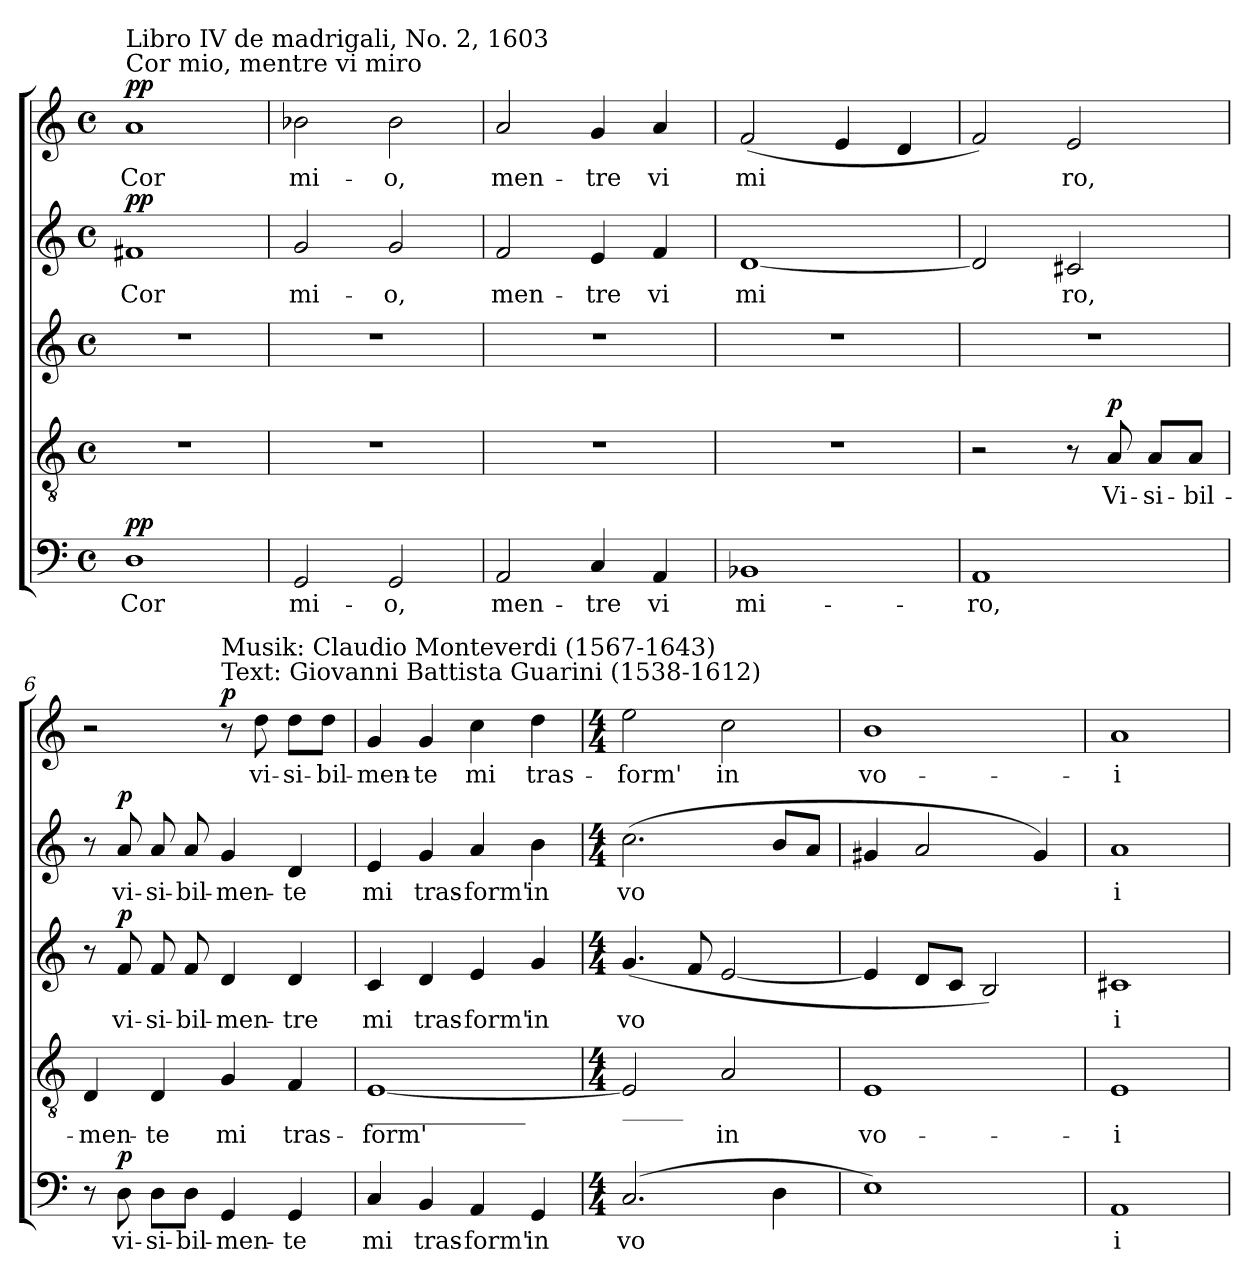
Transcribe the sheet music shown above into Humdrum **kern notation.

**kern	**text	**dynam	**kern	**text	**dynam	**kern	**text	**dynam	**kern	**text	**dynam	**kern	**text	**dynam
*part5	*part5	*part5	*part4	*part4	*part4	*part3	*part3	*part3	*part2	*part2	*part2	*part1	*part1	*part1
*staff5	*staff5	*staff5	*staff4	*staff4	*staff4	*staff3	*staff3	*staff3	*staff2	*staff2	*staff2	*staff1	*staff1	*staff1
*clefF4	*	*	*clefGv2	*	*	*clefG2	*	*	*clefG2	*	*	*clefG2	*	*
*k[]	*	*	*k[]	*	*	*k[]	*	*	*k[]	*	*	*k[]	*	*
*C:	*	*	*C:	*	*	*C:	*	*	*C:	*	*	*C:	*	*
*M4/4	*	*	*M4/4	*	*	*M4/4	*	*	*M4/4	*	*	*M4/4	*	*
*met(c)	*	*	*met(c)	*	*	*met(c)	*	*	*met(c)	*	*	*met(c)	*	*
=1	=1	=1	=1	=1	=1	=1	=1	=1	=1	=1	=1	=1	=1	=1
!	!	!	!	!	!	!	!	!	!	!	!	!LO:TX:a:t=Cor mio, mentre vi miro	!	!
!	!	!	!	!	!	!	!	!	!	!	!	!LO:TX:a:t=Libro IV de madrigali, No. 2, 1603	!	!
!	!LO:LY:b	!LO:DY:a	!	!	!	!	!	!	!	!LO:LY:b	!LO:DY:a	!	!LO:LY:b	!LO:DY:a
1D	Cor	pp	1r	.	.	1r	.	.	1f#X	Cor	pp	1a	Cor	pp
=2	=2	=2	=2	=2	=2	=2	=2	=2	=2	=2	=2	=2	=2	=2
!	!LO:LY:b	!	!	!	!	!	!	!	!	!LO:LY:b	!	!	!LO:LY:b	!
2GG/	mi-	.	1r	.	.	1r	.	.	2g/	mi-	.	2b-X\	mi-	.
!	!LO:LY:b	!	!	!	!	!	!	!	!	!LO:LY:b	!	!	!LO:LY:b	!
2GG/	-o,	.	.	.	.	.	.	.	2g/	-o,	.	2b-\	-o,	.
=3	=3	=3	=3	=3	=3	=3	=3	=3	=3	=3	=3	=3	=3	=3
!	!LO:LY:b	!	!	!	!	!	!	!	!	!LO:LY:b	!	!	!LO:LY:b	!
2AA/	men-	.	1r	.	.	1r	.	.	2f/	men-	.	2a/	men-	.
!	!LO:LY:b	!	!	!	!	!	!	!	!	!LO:LY:b	!	!	!LO:LY:b	!
4C/	-tre	.	.	.	.	.	.	.	4e/	-tre	.	4g/	-tre	.
!	!LO:LY:b	!	!	!	!	!	!	!	!	!LO:LY:b	!	!	!LO:LY:b	!
4AA/	vi	.	.	.	.	.	.	.	4f/	vi	.	4a/	vi	.
=4	=4	=4	=4	=4	=4	=4	=4	=4	=4	=4	=4	=4	=4	=4
!	!LO:LY:b	!	!	!	!	!	!	!	!	!LO:LY:b	!	!	!LO:LY:b	!
1BB-X	mi-	.	1r	.	.	1r	.	.	[1d	mi	.	(<2f/	mi	.
.	.	.	.	.	.	.	.	.	.	.	.	4e/	.	.
.	.	.	.	.	.	.	.	.	.	.	.	4d/	.	.
=5	=5	=5	=5	=5	=5	=5	=5	=5	=5	=5	=5	=5	=5	=5
!	!LO:LY:b	!	!	!	!	!	!	!	!	!	!	!	!	!
1AA	-ro,	.	2r	.	.	1r	.	.	2d/]	.	.	2f/)	.	.
!	!	!	!	!	!	!	!	!	!	!LO:LY:b	!	!	!LO:LY:b	!
.	.	.	8r	.	.	.	.	.	2c#X/	ro,	.	2e/	ro,	.
!	!	!	!	!LO:LY:b	!LO:DY:a	!	!	!	!	!	!	!	!	!
.	.	.	8A/	Vi-	p	.	.	.	.	.	.	.	.	.
!	!	!	!	!LO:LY:b	!	!	!	!	!	!	!	!	!	!
.	.	.	8A/L	-si-	.	.	.	.	.	.	.	.	.	.
!	!	!	!	!LO:LY:b	!	!	!	!	!	!	!	!	!	!
.	.	.	8A/J	-bil­-	.	.	.	.	.	.	.	.	.	.
=6	=6	=6	=6	=6	=6	=6	=6	=6	=6	=6	=6	=6	=6	=6
!	!	!	!	!LO:LY:b	!	!	!	!	!	!	!	!	!	!
8r	.	.	4D/	-men-	.	8r	.	.	8r	.	.	2r	.	.
!	!LO:LY:b	!LO:DY:a	!	!	!	!	!LO:LY:b	!LO:DY:a	!	!LO:LY:b	!LO:DY:a	!	!	!
8D\	vi-	p	.	.	.	8f/	vi-	p	8a/	vi-	p	.	.	.
!	!LO:LY:b	!	!	!LO:LY:b	!	!	!LO:LY:b	!	!	!LO:LY:b	!	!	!	!
8D\L	-si-	.	4D/	-te	.	8f/	-si-	.	8a/	-si-	.	.	.	.
!	!LO:LY:b	!	!	!	!	!	!LO:LY:b	!	!	!LO:LY:b	!	!	!	!
8D\J	-bil-	.	.	.	.	8f/	-bil-	.	8a/	-bil-	.	.	.	.
!	!	!	!	!	!	!	!	!	!	!	!	!LO:TX:a:t=Text&colon; Giovanni Battista Guarini (1538-1612)	!	!
!	!	!	!	!	!	!	!	!	!	!	!	!LO:TX:a:t=Musik&colon; Claudio Monteverdi (1567-1643)	!	!
!	!LO:LY:b	!	!	!LO:LY:b	!	!	!LO:LY:b	!	!	!LO:LY:b	!	!	!	!LO:DY:a
4GG/	-men-	.	4G/	mi	.	4d/	-men-	.	4g/	-men-	.	8r	.	p
!	!	!	!	!	!	!	!	!	!	!	!	!	!LO:LY:b	!
.	.	.	.	.	.	.	.	.	.	.	.	8dd\	vi-	.
!	!LO:LY:b	!	!	!LO:LY:b	!	!	!LO:LY:b	!	!	!LO:LY:b	!	!	!LO:LY:b	!
4GG/	-te	.	4F/	tras-	.	4d/	-tre	.	4d/	-te	.	8dd\L	-si-	.
!	!	!	!	!	!	!	!	!	!	!	!	!	!LO:LY:b	!
.	.	.	.	.	.	.	.	.	.	.	.	8dd\J	-bil-	.
=7	=7	=7	=7	=7	=7	=7	=7	=7	=7	=7	=7	=7	=7	=7
!	!	!	!LO:TX:b:t=_____________	!	!	!	!	!	!	!	!	!	!	!
!	!LO:LY:b	!	!	!LO:LY:b	!	!	!LO:LY:b	!	!	!LO:LY:b	!	!	!LO:LY:b	!
4C/	mi	.	[1E	-form'	.	4c/	mi	.	4e/	mi	.	4g/	-men-	.
!	!LO:LY:b	!	!	!	!	!	!LO:LY:b	!	!	!LO:LY:b	!	!	!LO:LY:b	!
4BB/	tras-	.	.	.	.	4d/	tras-	.	4g/	tras-	.	4g/	-te	.
!	!LO:LY:b	!	!	!	!	!	!LO:LY:b	!	!	!LO:LY:b	!	!	!LO:LY:b	!
4AA/	-form'	.	.	.	.	4e/	-form'	.	4a/	-form'	.	4cc\	mi	.
!	!LO:LY:b	!	!	!	!	!	!LO:LY:b	!	!	!LO:LY:b	!	!	!LO:LY:b	!
4GG/	in	.	.	.	.	4g/	in	.	4b\	in	.	4dd\	tras-	.
!!LO:LB:g=z
=8	=8	=8	=8	=8	=8	=8	=8	=8	=8	=8	=8	=8	=8	=8
*M4/4	*	*	*M4/4	*	*	*M4/4	*	*	*M4/4	*	*	*M4/4	*	*
!	!	!	!LO:TX:b:t=_____	!	!	!	!	!	!	!	!	!	!	!
!	!LO:LY:b	!	!	!	!	!	!LO:LY:b	!	!	!LO:LY:b	!	!	!LO:LY:b	!
(>2.C/	vo	.	2E/]	.	.	(<4.g/	vo	.	(<2.cc\	vo	.	2ee\	-form'	.
.	.	.	.	.	.	8f/	.	.	.	.	.	.	.	.
!	!	!	!	!LO:LY:b	!	!	!	!	!	!	!	!	!LO:LY:b	!
.	.	.	2A/	in	.	[2e/	.	.	.	.	.	2cc\	in	.
4D\	.	.	.	.	.	.	.	.	8b/L	.	.	.	.	.
.	.	.	.	.	.	.	.	.	8a/J	.	.	.	.	.
=9	=9	=9	=9	=9	=9	=9	=9	=9	=9	=9	=9	=9	=9	=9
!	!	!	!	!LO:LY:b	!	!	!	!	!	!	!	!	!LO:LY:b	!
1E)	.	.	1E	vo-	.	4e/]	.	.	4g#X/	.	.	1b	vo-	.
.	.	.	.	.	.	8d/L	.	.	2a/	.	.	.	.	.
.	.	.	.	.	.	8c/J	.	.	.	.	.	.	.	.
.	.	.	.	.	.	2B/)	.	.	.	.	.	.	.	.
.	.	.	.	.	.	.	.	.	4g#/)	.	.	.	.	.
=10	=10	=10	=10	=10	=10	=10	=10	=10	=10	=10	=10	=10	=10	=10
!	!LO:LY:b	!	!	!LO:LY:b	!	!	!LO:LY:b	!	!	!LO:LY:b	!	!	!LO:LY:b	!
1AA	i	.	1E	-i	.	1c#X	i	.	1a	i	.	1a	-i	.
=	=	=	=	=	=	=	=	=	=	=	=	=	=	=
*-	*-	*-	*-	*-	*-	*-	*-	*-	*-	*-	*-	*-	*-	*-
